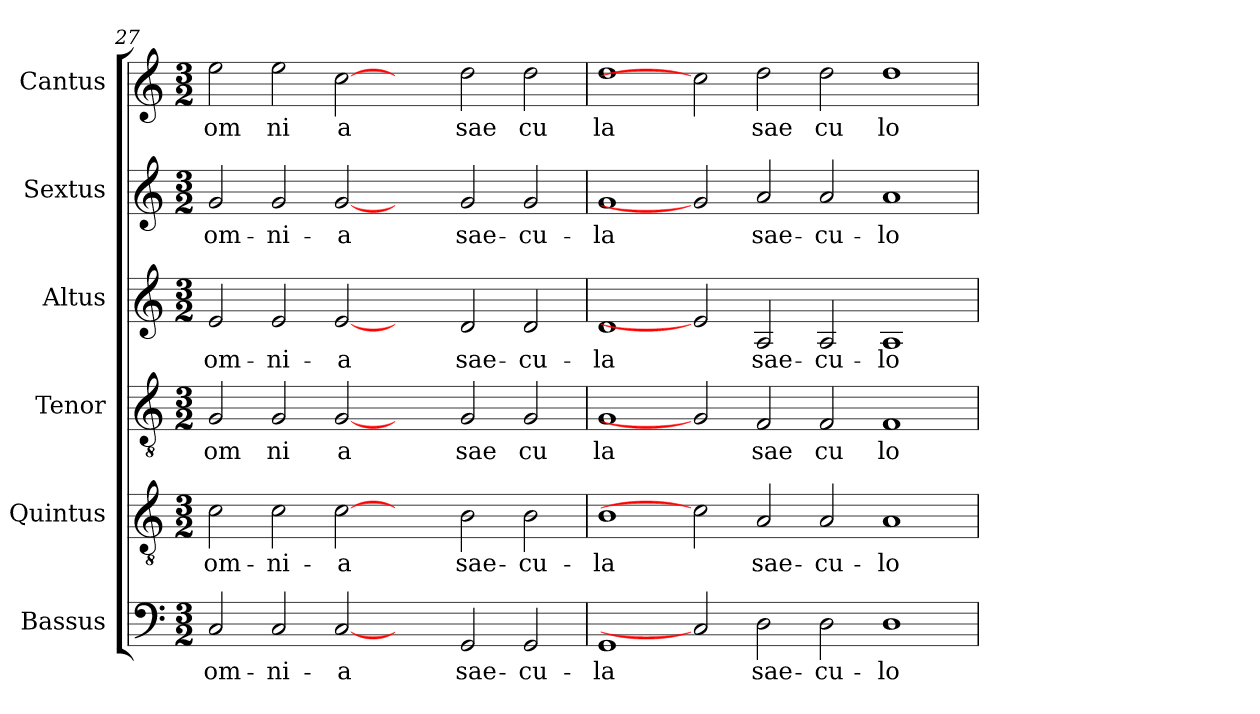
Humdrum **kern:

**kern	**text	**kern	**text	**kern	**text	**kern	**text	**kern	**text	**kern	**text
*part6	*part6	*part5	*part5	*part4	*part4	*part3	*part3	*part2	*part2	*part1	*part1
*staff6	*staff6	*staff5	*staff5	*staff4	*staff4	*staff3	*staff3	*staff2	*staff2	*staff1	*staff1
*I"Bassus	*	*I"Quintus	*	*I"Tenor	*	*I"Altus	*	*I"Sextus	*	*I"Cantus	*
*clefF4	*	*clefGv2	*	*clefGv2	*	*clefG2	*	*clefG2	*	*clefG2	*
*k[]	*	*k[]	*	*k[]	*	*k[]	*	*k[]	*	*k[]	*
*C:	*	*C:	*	*C:	*	*C:	*	*C:	*	*C:	*
*M3/2	*	*M3/2	*	*M3/2	*	*M3/2	*	*M3/2	*	*M3/2	*
=27	=27	=27	=27	=27	=27	=27	=27	=27	=27	=27	=27
!	!LO:LY:b:cj	!	!LO:LY:b:cj	!	!LO:LY:b:cj	!	!LO:LY:b:cj	!	!LO:LY:b:cj	!	!LO:LY:b:cj
2C/	om-	2c\	om-	2G/	om	2e/	om-	2g/	om-	2ee\	om
!	!LO:LY:b:cj	!	!LO:LY:b:cj	!	!LO:LY:b:cj	!	!LO:LY:b:cj	!	!LO:LY:b:cj	!	!LO:LY:b:cj
2C/	-ni-	2c\	-ni-	2G/	ni	2e/	-ni-	2g/	-ni-	2ee\	ni
!	!LO:LY:b:cj	!	!LO:LY:b:cj	!	!LO:LY:b:cj	!	!LO:LY:b:cj	!	!LO:LY:b:cj	!	!LO:LY:b:cj
[2C	-a	[2c	-a	[2G	a	[2e	-a	[2g	-a	[2cc	a
2ryy	.	2ryy	.	2ryy	.	2ryy	.	2ryy	.	2ryy	.
!	!LO:LY:b:cj	!	!LO:LY:b:cj	!	!LO:LY:b:cj	!	!LO:LY:b:cj	!	!LO:LY:b:cj	!	!LO:LY:b:cj
2GG/	sae-	2B\	sae-	2G/	sae	2d/	sae-	2g/	sae-	2dd\	sae
!	!LO:LY:b:cj	!	!LO:LY:b:cj	!	!LO:LY:b:cj	!	!LO:LY:b:cj	!	!LO:LY:b:cj	!	!LO:LY:b:cj
2GG/	-cu-	2B\	-cu-	2G/	cu	2d/	-cu-	2g/	-cu-	2dd\	cu
=28	=28	=28	=28	=28	=28	=28	=28	=28	=28	=28	=28
!	!LO:LY:b:cj	!	!LO:LY:b:cj	!	!LO:LY:b:cj	!	!LO:LY:b:cj	!	!LO:LY:b:cj	!	!LO:LY:b:cj
1GG	-la	1B	-la	1G	la	1d	-la	1g	-la	1dd	la
2C]	.	2c]	.	2G]	.	2e]	.	2g]	.	2cc]	.
!	!LO:LY:b:cj	!	!LO:LY:b:cj	!	!LO:LY:b:cj	!	!LO:LY:b:cj	!	!LO:LY:b:cj	!	!LO:LY:b:cj
2D\	sae-	2A/	sae-	2F/	sae	2A/	sae-	2a/	sae-	2dd\	sae
!	!LO:LY:b:cj	!	!LO:LY:b:cj	!	!LO:LY:b:cj	!	!LO:LY:b:cj	!	!LO:LY:b:cj	!	!LO:LY:b:cj
2D\	-cu-	2A/	-cu-	2F/	cu	2A/	-cu-	2a/	-cu-	2dd\	cu
!	!LO:LY:b:cj	!	!LO:LY:b:cj	!	!LO:LY:b:cj	!	!LO:LY:b:cj	!	!LO:LY:b:cj	!	!LO:LY:b:cj
1D	-lo-	1A	-lo-	1F	lo	1A	-lo-	1a	-lo-	1dd	lo
=	=	=	=	=	=	=	=	=	=	=	=
*-	*-	*-	*-	*-	*-	*-	*-	*-	*-	*-	*-
